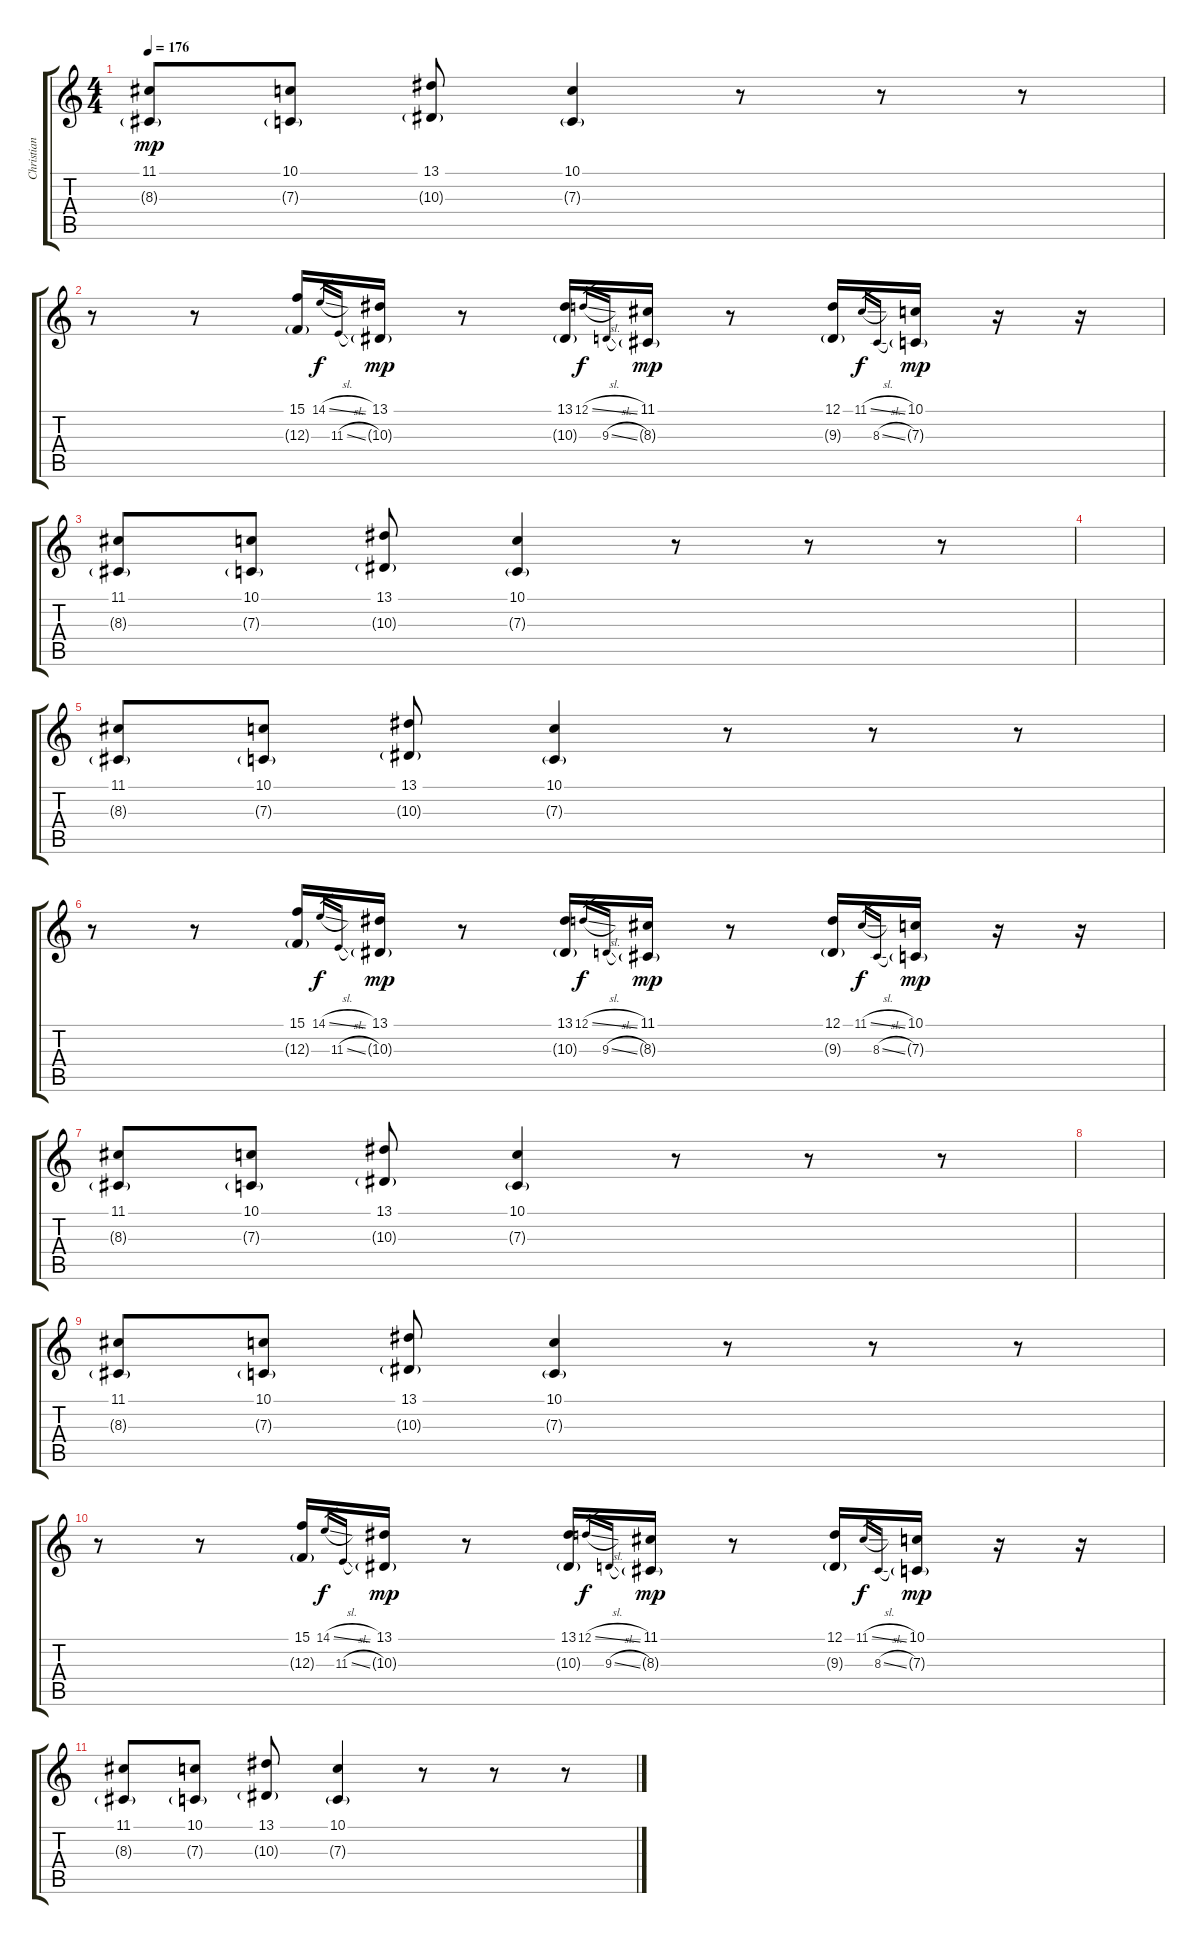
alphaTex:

\track ("Christian 2" "Christian ") {instrument brasssection}
\staff {score tabs}
\tuning (D4 A3 F3 C3 G2 C2) {hide}
\ts (4 4)
\tempo 176
\clef g2
\ks c
(11.1 8.3{g}).8{dy mp} (10.1 7.3{g}).8 (13.1 10.3{g}).8 (10.1 7.3{g}).4 r.8 r.8 r.8 |
r.8 r.8 (15.1 12.3{g}).16 14.1{sl}.16{gr dy f} 11.3{sl}.16{gr} (13.1 10.3{g}).16{dy mp} r.8 (13.1 10.3{g}).16 12.1{sl}.16{gr dy f} 9.3{sl}.16{gr} (11.1 8.3{g}).16{dy mp} r.8 (12.1 9.3{g}).16 11.1{sl}.16{gr dy f} 8.3{sl}.16{gr} (10.1 7.3{g}).16{dy mp} r.16 r.16 |
(11.1 8.3{g}).8 (10.1 7.3{g}).8 (13.1 10.3{g}).8 (10.1 7.3{g}).4 r.8 r.8 r.8 |
|
(11.1 8.3{g}).8 (10.1 7.3{g}).8 (13.1 10.3{g}).8 (10.1 7.3{g}).4 r.8 r.8 r.8 |
r.8 r.8 (15.1 12.3{g}).16 14.1{sl}.16{gr dy f} 11.3{sl}.16{gr} (13.1 10.3{g}).16{dy mp} r.8 (13.1 10.3{g}).16 12.1{sl}.16{gr dy f} 9.3{sl}.16{gr} (11.1 8.3{g}).16{dy mp} r.8 (12.1 9.3{g}).16 11.1{sl}.16{gr dy f} 8.3{sl}.16{gr} (10.1 7.3{g}).16{dy mp} r.16 r.16 |
(11.1 8.3{g}).8 (10.1 7.3{g}).8 (13.1 10.3{g}).8 (10.1 7.3{g}).4 r.8 r.8 r.8 |
|
(11.1 8.3{g}).8 (10.1 7.3{g}).8 (13.1 10.3{g}).8 (10.1 7.3{g}).4 r.8 r.8 r.8 |
r.8 r.8 (15.1 12.3{g}).16 14.1{sl}.16{gr dy f} 11.3{sl}.16{gr} (13.1 10.3{g}).16{dy mp} r.8 (13.1 10.3{g}).16 12.1{sl}.16{gr dy f} 9.3{sl}.16{gr} (11.1 8.3{g}).16{dy mp} r.8 (12.1 9.3{g}).16 11.1{sl}.16{gr dy f} 8.3{sl}.16{gr} (10.1 7.3{g}).16{dy mp} r.16 r.16 |
(11.1 8.3{g}).8 (10.1 7.3{g}).8 (13.1 10.3{g}).8 (10.1 7.3{g}).4 r.8 r.8 r.8
